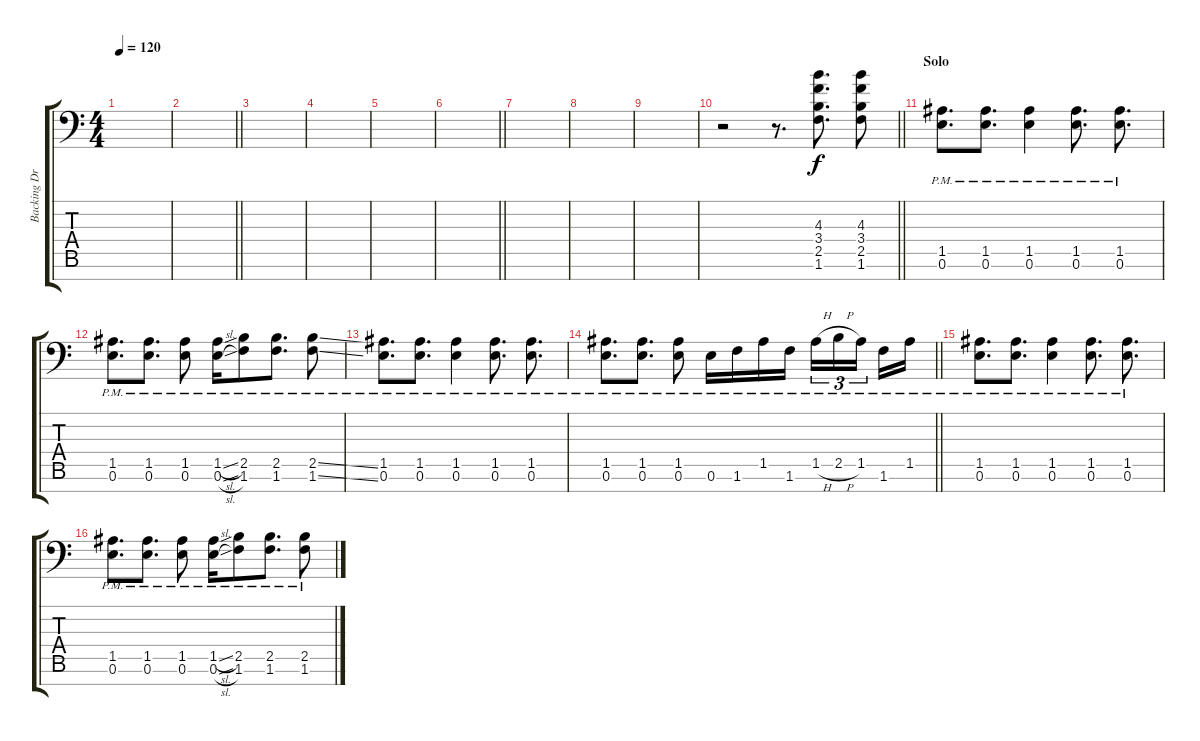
\track ("Backing Dropped A" "Backing Dr") {instrument distortionguitar}
\staff {score tabs}
\tuning (E4 B3 G3 D3 A2 E2 A1) {hide}
\ts (4 4)
\tempo 120
\clef f4
\ks c
|
\barLineRight lightlight
|
\section ("" "")
|
|
|
\barLineRight lightlight
|
|
|
|
\barLineRight lightlight
r.2 r.8{d volume 15 balance 0} (4.3 3.4 2.5 1.6).8{d} (4.3 3.4 2.5 1.6).8 |
\section ("" "Solo")
(1.5{pm} 0.6{pm}).8{d} (1.5{pm} 0.6{pm}).8{d} (1.5{pm} 0.6{pm}).4 (1.5{pm} 0.6{pm}).8{d} (1.5{pm} 0.6{pm}).8{d} |
(1.5{pm} 0.6{pm}).8{d} (1.5{pm} 0.6{pm}).8{d} (1.5{pm} 0.6{pm}).8 (1.5{sl pm} 0.6{sl pm}).16 (2.5{pm} 1.6{pm}).8 (2.5{pm} 1.6{pm}).8{d} (2.5{ss pm} 1.6{ss pm}).8 |
(1.5{pm} 0.6{pm}).8{d} (1.5{pm} 0.6{pm}).8{d} (1.5{pm} 0.6{pm}).4 (1.5{pm} 0.6{pm}).8{d} (1.5{pm} 0.6{pm}).8{d} |
\barLineRight lightlight
(1.5{pm} 0.6{pm}).8{d} (1.5{pm} 0.6{pm}).8{d} (1.5{pm} 0.6{pm}).8 0.6{pm}.16 1.6{pm}.16 1.5{pm}.16 1.6{pm}.16 1.5{h pm}.16{tu (3 2)} 2.5{h pm}.16{tu (3 2)} 1.5{pm}.16{tu (3 2) beam splitsecondary} 1.6{pm}.16 1.5{pm}.16 |
(1.5{pm} 0.6{pm}).8{d} (1.5{pm} 0.6{pm}).8{d} (1.5{pm} 0.6{pm}).4 (1.5{pm} 0.6{pm}).8{d} (1.5{pm} 0.6{pm}).8{d} |
(1.5{pm} 0.6{pm}).8{d} (1.5{pm} 0.6{pm}).8{d} (1.5{pm} 0.6{pm}).8 (1.5{sl pm} 0.6{sl pm}).16 (2.5{pm} 1.6{pm}).8 (2.5{pm} 1.6{pm}).8{d} (2.5{ss pm} 1.6{ss pm}).8
